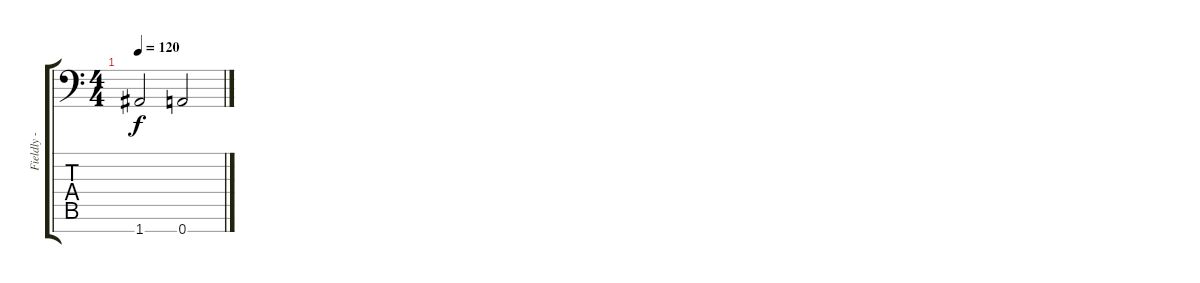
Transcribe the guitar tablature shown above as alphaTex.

\track ("Fieldly - Bass" "Fieldly - ") {instrument electricbassfinger}
\staff {score tabs}
\tuning (D4 A3 F3 C3 G2 D2 A1) {hide}
\ts (4 4)
\tempo 120
\clef f4
\ks c
1.7.2{dy f volume 2 instrument electricbasspick} 0.7.2{volume 1}
